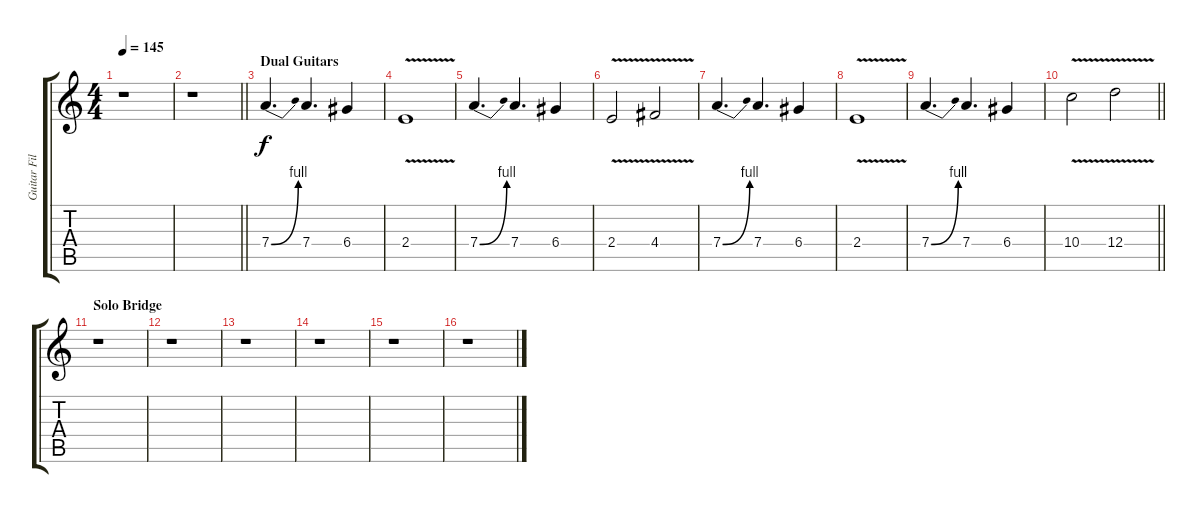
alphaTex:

\track ("Guitar Fill" "Guitar Fil") {instrument distortionguitar}
\staff {score tabs}
\tuning (E4 B3 G3 D3 A2 E2) {hide}
\ts (4 4)
\tempo 145
\clef g2
\ks c
r.1{dy f} |
\barLineRight lightlight
r.1 |
\section ("" "Dual Guitars")
7.4{be (bend 0 0 60 4)}.4{d balance 8} 7.4.4{d} 6.4.4 |
2.4{v}.1 |
7.4{be (bend 0 0 60 4)}.4{d} 7.4.4{d} 6.4.4 |
2.4{v}.2 4.4{v}.2 |
7.4{be (bend 0 0 60 4)}.4{d} 7.4.4{d} 6.4.4 |
2.4{v}.1 |
7.4{be (bend 0 0 60 4)}.4{d} 7.4.4{d} 6.4.4 |
\barLineRight lightlight
10.4{v}.2 12.4{v}.2 |
\section ("" "Solo Bridge")
r.1 |
r.1 |
r.1 |
r.1 |
r.1 |
r.1
